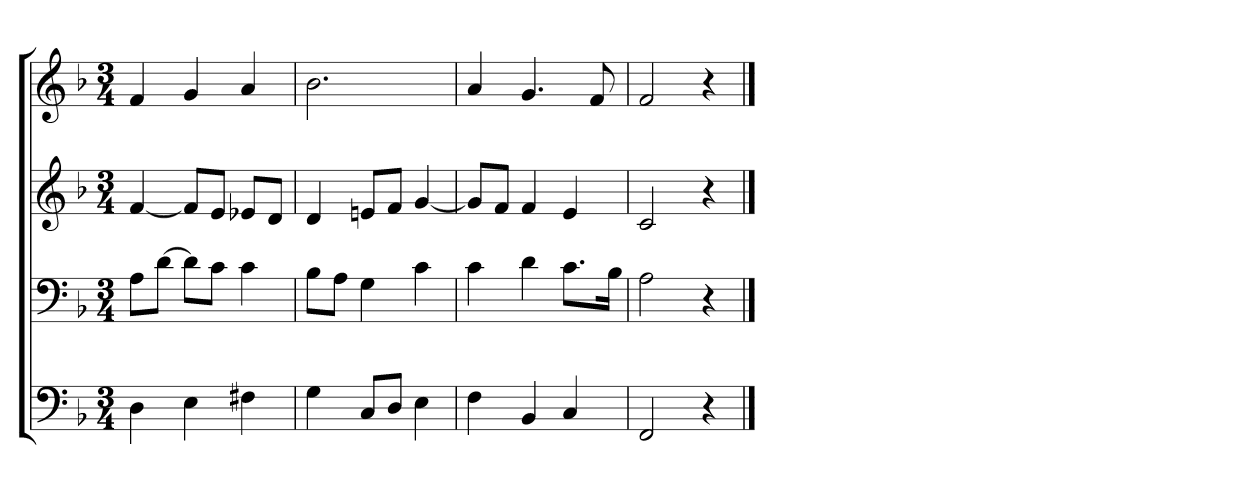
**kern	**kern	**kern	**kern
*part4	*part3	*part2	*part1
*staff4	*staff3	*staff2	*staff1
*clefF4	*clefF4	*clefG2	*clefG2
*k[b-]	*k[b-]	*k[b-]	*k[b-]
*M3/4	*M3/4	*M3/4	*M3/4
=1	=1	=1	=1
4D	8A\L	[4f	4f
.	[8d\J	.	.
4E	8d\L]	8f/L]	4g
.	8c\J	8e/J	.
4F#X	4c	8e-X/L	4a
.	.	8d/J	.
=2	=2	=2	=2
4G	8B-\L	4d	2.b-
.	8A\J	.	.
8C/L	4G	8en/L	.
8D/J	.	8f/J	.
4E	4c	[4g	.
=3	=3	=3	=3
4F	4c	8g/L]	4a
.	.	8f/J	.
4BB-	4d	4f	4.g
4C	8.c\L	4e	.
.	.	.	8f
.	16B-\Jk	.	.
=4	=4	=4	=4
2FF	2A	2c	2f
4r	4r	4r	4r
==	==	==	==
*-	*-	*-	*-
